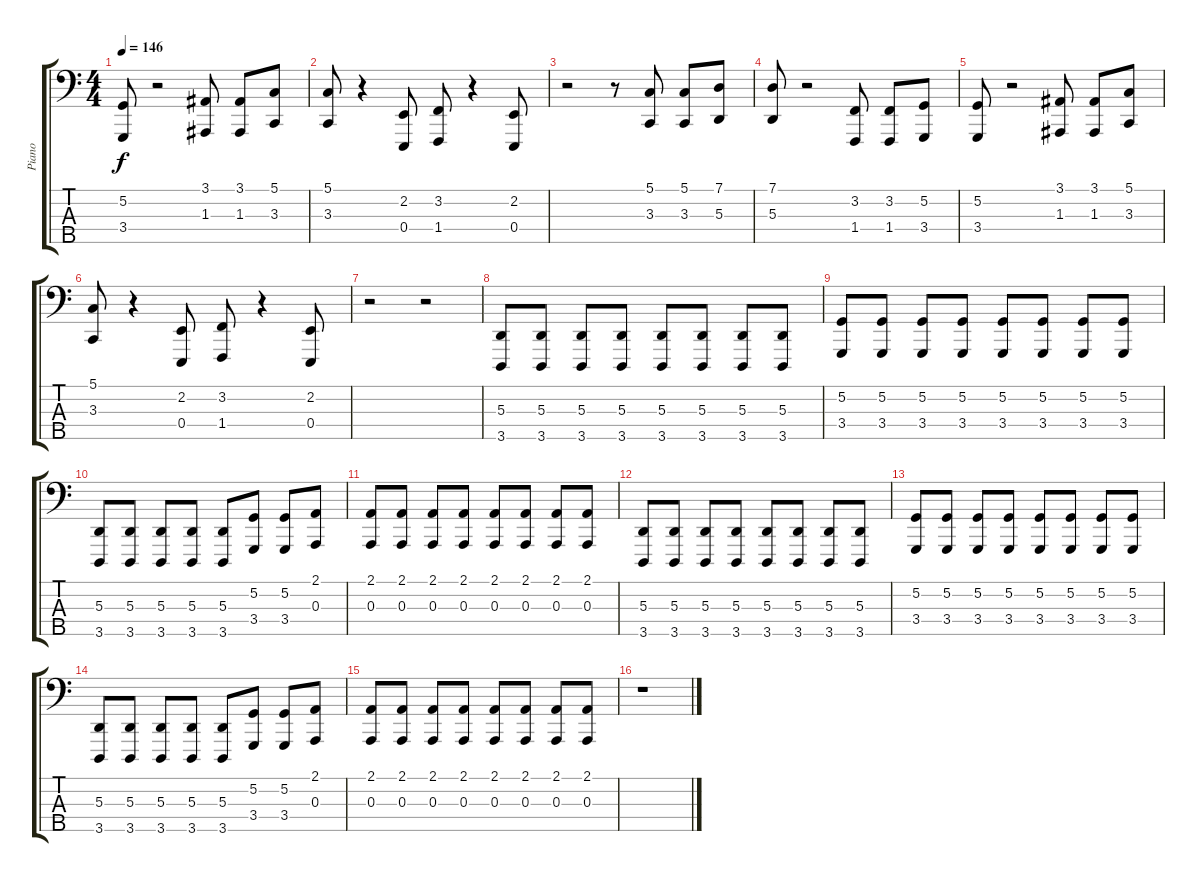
\track ("Piano" "Piano") {instrument brightacousticpiano}
\staff {score tabs}
\tuning (G2 D2 A1 E1 B0) {hide}
\ts (4 4)
\tempo 146
\clef f4
\ks c
(5.2 3.4).8{dy f} r.2 (3.1 1.3).8 (3.1 1.3).8 (5.1 3.3).8 |
(5.1 3.3).8 r.4 (2.2 0.4).8 (3.2 1.4).8 r.4 (2.2 0.4).8 |
r.2 r.8 (5.1 3.3).8 (5.1 3.3).8 (7.1 5.3).8 |
(7.1 5.3).8 r.2 (3.2 1.4).8 (3.2 1.4).8 (5.2 3.4).8 |
(5.2 3.4).8 r.2 (3.1 1.3).8 (3.1 1.3).8 (5.1 3.3).8 |
(5.1 3.3).8 r.4 (2.2 0.4).8 (3.2 1.4).8 r.4 (2.2 0.4).8 |
r.2 r.2 |
(5.3 3.5).8 (5.3 3.5).8 (5.3 3.5).8 (5.3 3.5).8 (5.3 3.5).8 (5.3 3.5).8 (5.3 3.5).8 (5.3 3.5).8 |
(5.2 3.4).8 (5.2 3.4).8 (5.2 3.4).8 (5.2 3.4).8 (5.2 3.4).8 (5.2 3.4).8 (5.2 3.4).8 (5.2 3.4).8 |
(5.3 3.5).8 (5.3 3.5).8 (5.3 3.5).8 (5.3 3.5).8 (5.3 3.5).8 (5.2 3.4).8 (5.2 3.4).8 (2.1 0.3).8 |
(2.1 0.3).8 (2.1 0.3).8 (2.1 0.3).8 (2.1 0.3).8 (2.1 0.3).8 (2.1 0.3).8 (2.1 0.3).8 (2.1 0.3).8 |
(5.3 3.5).8 (5.3 3.5).8 (5.3 3.5).8 (5.3 3.5).8 (5.3 3.5).8 (5.3 3.5).8 (5.3 3.5).8 (5.3 3.5).8 |
(5.2 3.4).8 (5.2 3.4).8 (5.2 3.4).8 (5.2 3.4).8 (5.2 3.4).8 (5.2 3.4).8 (5.2 3.4).8 (5.2 3.4).8 |
(5.3 3.5).8 (5.3 3.5).8 (5.3 3.5).8 (5.3 3.5).8 (5.3 3.5).8 (5.2 3.4).8 (5.2 3.4).8 (2.1 0.3).8 |
(2.1 0.3).8 (2.1 0.3).8 (2.1 0.3).8 (2.1 0.3).8 (2.1 0.3).8 (2.1 0.3).8 (2.1 0.3).8 (2.1 0.3).8 |
r.1
